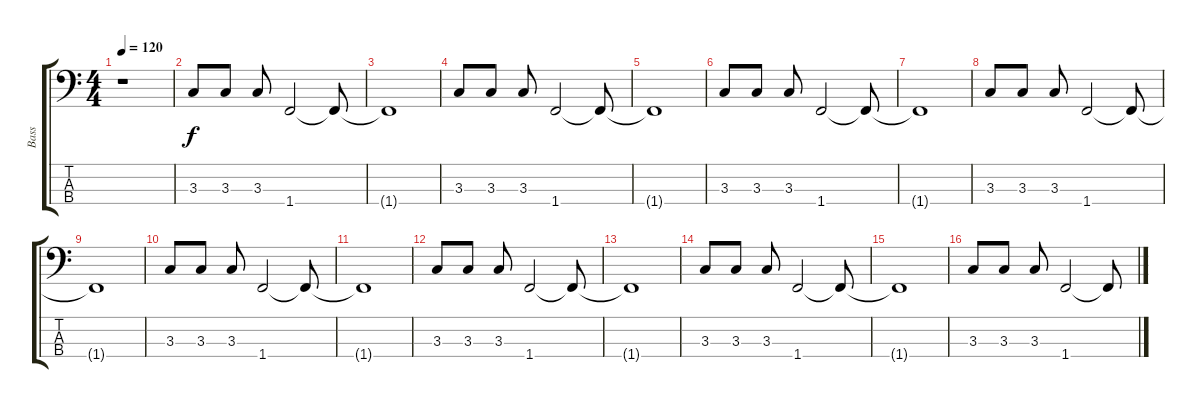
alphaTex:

\track ("Bass" "Bass") {instrument electricbasspick}
\staff {score tabs}
\tuning (G2 D2 A1 E1) {hide}
\ts (4 4)
\tempo 120
\clef f4
\ks c
r.1{dy f instrument electricbasspick} |
3.3.8 3.3.8 3.3.8 1.4.2 1.4{t}.8 |
1.4{t}.1 |
3.3.8 3.3.8 3.3.8 1.4.2 1.4{t}.8 |
1.4{t}.1 |
3.3.8 3.3.8 3.3.8 1.4.2 1.4{t}.8 |
1.4{t}.1 |
3.3.8 3.3.8 3.3.8 1.4.2 1.4{t}.8 |
1.4{t}.1 |
3.3.8 3.3.8 3.3.8 1.4.2 1.4{t}.8 |
1.4{t}.1 |
3.3.8 3.3.8 3.3.8 1.4.2 1.4{t}.8 |
1.4{t}.1 |
3.3.8 3.3.8 3.3.8 1.4.2 1.4{t}.8 |
1.4{t}.1 |
3.3.8 3.3.8 3.3.8 1.4.2 1.4{t}.8
